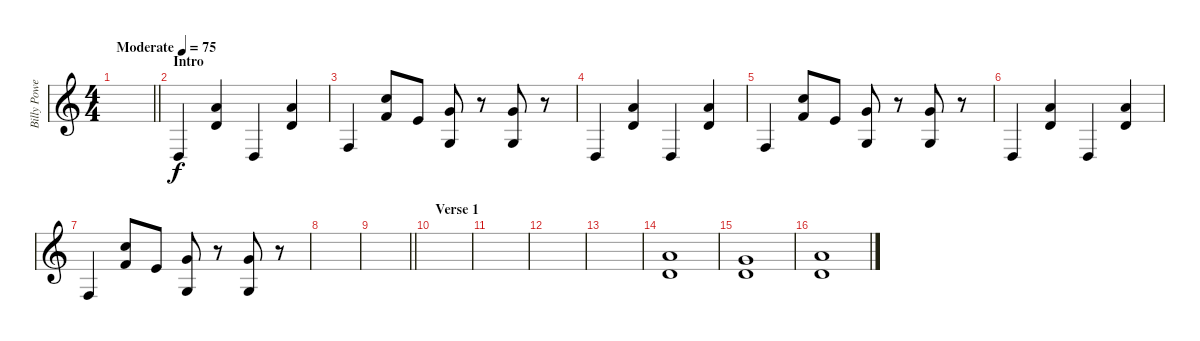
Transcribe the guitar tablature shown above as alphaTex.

\track ("Billy Powell - Organ" "Billy Powe") {instrument rockorgan}
\staff {score}
\tuning (E4 B3 G3 D3 A2 E2) {hide}
\ts (4 4)
\tempo (75 "Moderate")
\clef g2
\barLineRight lightlight
\ks c
|
\section ("" "Intro")
5.5.4 (10.2 7.3).4 5.5.4 (10.2 7.3).4 |
8.5.4 (13.2 10.3).8 9.3.8 (8.2 5.4).8 r.8 (8.2 5.4).8 r.8 |
5.5.4 (10.2 7.3).4 5.5.4 (10.2 7.3).4 |
8.5.4 (13.2 10.3).8 9.3.8 (8.2 5.4).8 r.8 (8.2 5.4).8 r.8 |
5.5.4 (10.2 7.3).4 5.5.4 (10.2 7.3).4 |
8.5.4 (13.2 10.3).8 9.3.8 (8.2 5.4).8 r.8 (8.2 5.4).8 r.8 |
|
\barLineRight lightlight
|
\section ("" "Verse 1")
|
|
|
|
(10.2 7.3).1 |
(8.2 7.3).1 |
(10.2 7.3).1
